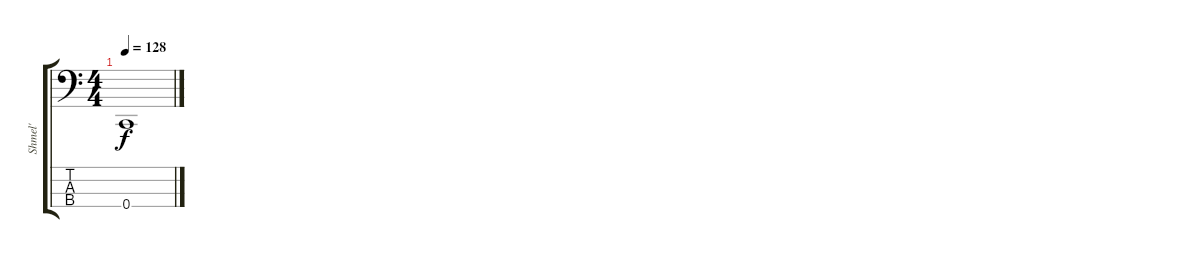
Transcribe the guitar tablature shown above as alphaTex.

\track ("Shmel'" "Shmel'") {instrument electricbassfinger}
\staff {score tabs}
\tuning (F2 C2 G1 C1) {hide}
\ts (4 4)
\tempo 128
\clef f4
\ks c
0.4{t}.1{dy f}
